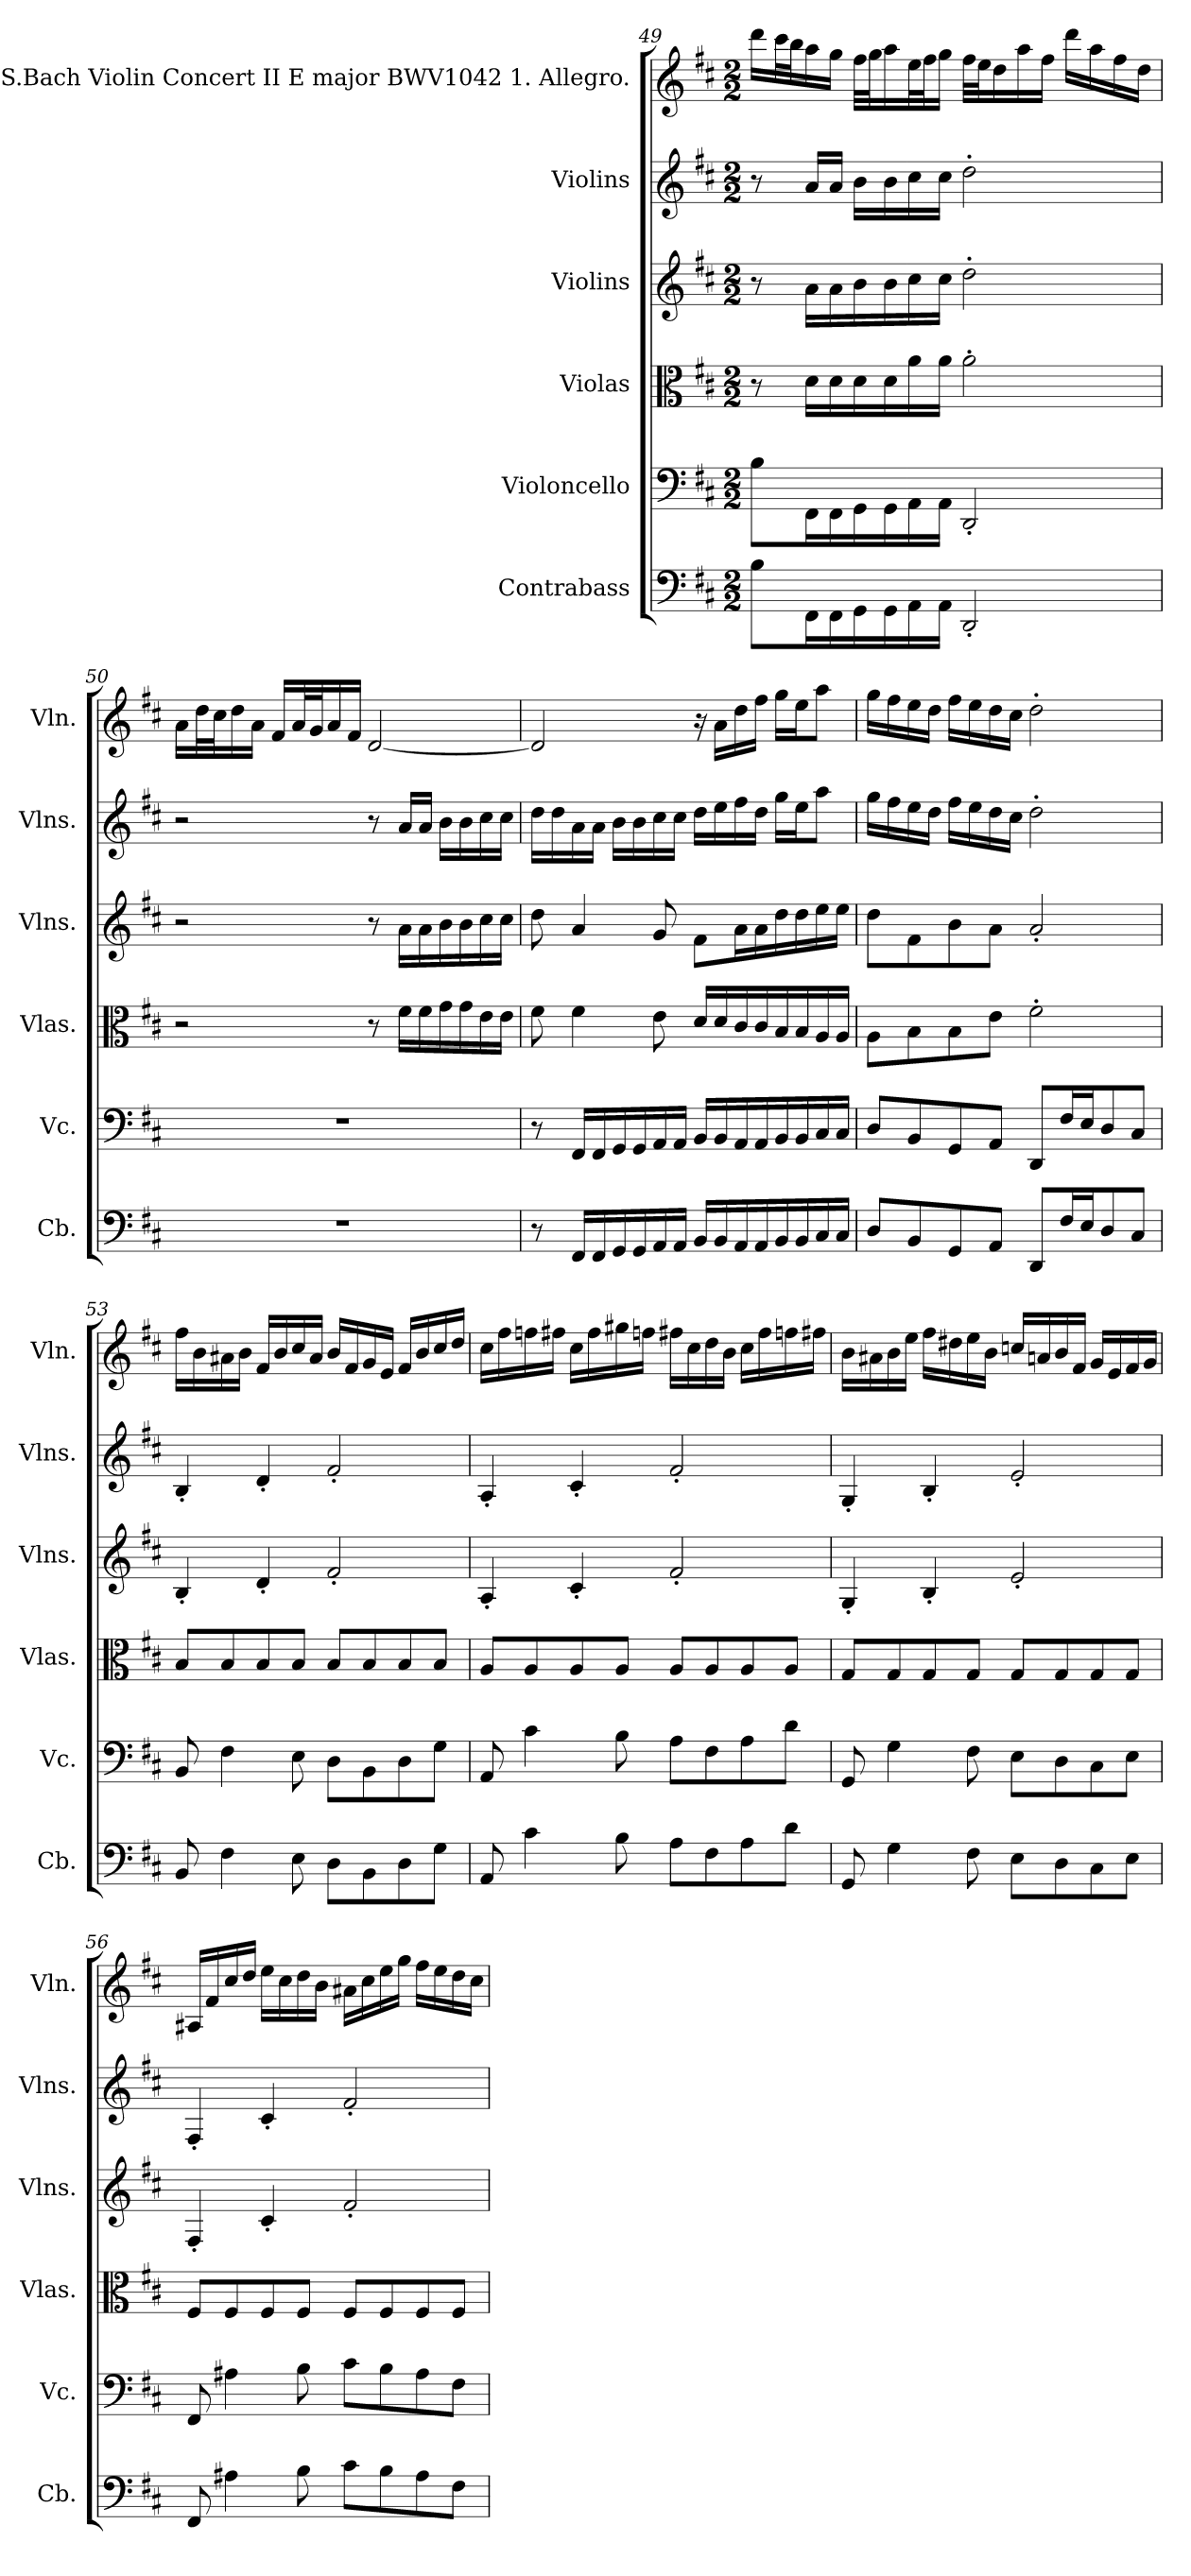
**kern	**kern	**kern	**kern	**kern	**kern
*part6	*part5	*part4	*part3	*part2	*part1
*staff6	*staff5	*staff4	*staff3	*staff2	*staff1
*I"Contrabass	*I"Violoncello	*I"Violas	*I"Violins	*I"Violins	*I"Violin, J.S.Bach Violin Concert II E major BWV1042 1. Allegro.
*I'Cb.	*I'Vc.	*I'Vlas.	*I'Vlns.	*I'Vlns.	*I'Vln.
*clefF4	*clefF4	*clefC3	*clefG2	*clefG2	*clefG2
*ITrd7c12	*	*	*	*	*
*k[f#c#]	*k[f#c#]	*k[f#c#]	*k[f#c#]	*k[f#c#]	*k[f#c#]
*M2/2	*M2/2	*M2/2	*M2/2	*M2/2	*M2/2
=49	=49	=49	=49	=49	=49
8BB\L	8B\L	8r	8r	8r	16ddd\LL
.	.	.	.	.	32ccc#\L
.	.	.	.	.	32bb\J
16FFF#\L	16FF#\L	16d\LL	16a\LL	16a/LL	16aa\
16FFF#\	16FF#\	16d\	16a\	16a/JJ	16gg\JJ
16GGG\	16GG\	16d\	16b\	16b\LL	32ff#\LLL
.	.	.	.	.	32gg\J
16GGG\	16GG\	16d\	16b\	16b\	16aa\
16AAA\	16AA\	16a\	16cc#\	16cc#\	32ee\L
.	.	.	.	.	32ff#\J
16AAA\JJ	16AA\JJ	16a\JJ	16cc#\JJ	16cc#\JJ	16gg\JJ
2DDD'/	2DD'/	2a'\	2dd'\	2dd'\	32ff#\LLL
.	.	.	.	.	32ee\J
.	.	.	.	.	16dd\
.	.	.	.	.	16aa\
.	.	.	.	.	16ff#\JJ
.	.	.	.	.	16ddd\LL
.	.	.	.	.	16aa\
.	.	.	.	.	16ff#\
.	.	.	.	.	16dd\JJ
!!LO:LB:g=z
=50	=50	=50	=50	=50	=50
1r	1r	2r	2r	2r	16a\LL
.	.	.	.	.	32dd\L
.	.	.	.	.	32cc#\J
.	.	.	.	.	16dd\
.	.	.	.	.	16a\JJ
.	.	.	.	.	16f#/LL
.	.	.	.	.	32a/L
.	.	.	.	.	32g/J
.	.	.	.	.	16a/
.	.	.	.	.	16f#/JJ
.	.	8r	8r	8r	[2d/
.	.	16f#\LL	16a\LL	16a/LL	.
.	.	16f#\	16a\	16a/JJ	.
.	.	16g\	16b\	16b\LL	.
.	.	16g\	16b\	16b\	.
.	.	16e\	16cc#\	16cc#\	.
.	.	16e\JJ	16cc#\JJ	16cc#\JJ	.
=51	=51	=51	=51	=51	=51
8r	8r	8f#\	8dd\	16dd\LL	2d/]
.	.	.	.	16dd\	.
16FFF#/LL	16FF#/LL	4f#\	4a/	16a\	.
16FFF#/	16FF#/	.	.	16a\JJ	.
16GGG/	16GG/	.	.	16b\LL	.
16GGG/	16GG/	.	.	16b\	.
16AAA/	16AA/	8e\	8g/	16cc#\	.
16AAA/JJ	16AA/JJ	.	.	16cc#\JJ	.
16BBB/LL	16BB/LL	16d/LL	8f#\L	16dd\LL	16r
16BBB/	16BB/	16d/	.	16ee\	16a\LL
16AAA/	16AA/	16c#/	16a\L	16ff#\	16dd\
16AAA/	16AA/	16c#/	16a\	16dd\JJ	16ff#\JJ
16BBB/	16BB/	16B/	16dd\	16gg\LL	16gg\LL
16BBB/	16BB/	16B/	16dd\	16ee\J	16ee\J
16CC#/	16C#/	16A/	16ee\	8aa\J	8aa\J
16CC#/JJ	16C#/JJ	16A/JJ	16ee\JJ	.	.
=52	=52	=52	=52	=52	=52
8DD/L	8D/L	8A\L	8dd\L	16gg\LL	16gg\LL
.	.	.	.	16ff#\	16ff#\
8BBB/	8BB/	8B\	8f#\	16ee\	16ee\
.	.	.	.	16dd\JJ	16dd\JJ
8GGG/	8GG/	8B\	8b\	16ff#\LL	16ff#\LL
.	.	.	.	16ee\	16ee\
8AAA/J	8AA/J	8e\J	8a\J	16dd\	16dd\
.	.	.	.	16cc#\JJ	16cc#\JJ
8DDD/L	8DD/L	2f#'\	2a'/	2dd'\	2dd'\
16FF#/L	16F#/L	.	.	.	.
16EE/J	16E/J	.	.	.	.
8DD/	8D/	.	.	.	.
8CC#/J	8C#/J	.	.	.	.
!!LO:LB:g=z
=53	=53	=53	=53	=53	=53
8BBB/	8BB/	8B/L	4B'/	4B'/	16ff#\LL
.	.	.	.	.	16b\
4FF#\	4F#\	8B/	.	.	16a#X\
.	.	.	.	.	16b\JJ
.	.	8B/	4d'/	4d'/	16f#/LL
.	.	.	.	.	16b/
8EE\	8E\	8B/J	.	.	16cc#/
.	.	.	.	.	16a#/JJ
8DD\L	8D\L	8B/L	2f#'/	2f#'/	16b/LL
.	.	.	.	.	16f#/
8BBB\	8BB\	8B/	.	.	16g/
.	.	.	.	.	16e/JJ
8DD\	8D\	8B/	.	.	16f#/LL
.	.	.	.	.	16b/
8GG\J	8G\J	8B/J	.	.	16cc#/
.	.	.	.	.	16dd/JJ
=54	=54	=54	=54	=54	=54
8AAA/	8AA/	8A/L	4A'/	4A'/	16cc#\LL
.	.	.	.	.	16ff#\
4C#\	4c#\	8A/	.	.	16ffn\
.	.	.	.	.	16ff#X\JJ
.	.	8A/	4c#'/	4c#'/	16cc#\LL
.	.	.	.	.	16ff#\
8BB\	8B\	8A/J	.	.	16gg#X\
.	.	.	.	.	16ffn\JJ
8AA\L	8A\L	8A/L	2f#'/	2f#'/	16ff#X\LL
.	.	.	.	.	16cc#\
8FF#\	8F#\	8A/	.	.	16dd\
.	.	.	.	.	16b\JJ
8AA\	8A\	8A/	.	.	16cc#\LL
.	.	.	.	.	16ff#\
8D\J	8d\J	8A/J	.	.	16ffn\
.	.	.	.	.	16ff#X\JJ
!!LO:PB:g=z
=55	=55	=55	=55	=55	=55
8GGG/	8GG/	8G/L	4G'/	4G'/	16b\LL
.	.	.	.	.	16a#X\
4GG\	4G\	8G/	.	.	16b\
.	.	.	.	.	16ee\JJ
.	.	8G/	4B'/	4B'/	16ff#\LL
.	.	.	.	.	16dd#X\
8FF#\	8F#\	8G/J	.	.	16ee\
.	.	.	.	.	16b\JJ
8EE\L	8E\L	8G/L	2e'/	2e'/	16ccn/LL
.	.	.	.	.	16an/
8DD\	8D\	8G/	.	.	16b/
.	.	.	.	.	16f#/JJ
8CC#\	8C#\	8G/	.	.	16g/LL
.	.	.	.	.	16e/
8EE\J	8E\J	8G/J	.	.	16f#/
.	.	.	.	.	16g/JJ
=56	=56	=56	=56	=56	=56
8FFF#/	8FF#/	8F#/L	4F#'/	4F#'/	16A#X/LL
.	.	.	.	.	16f#/
4AA#X\	4A#X\	8F#/	.	.	16cc#/
.	.	.	.	.	16dd/JJ
.	.	8F#/	4c#'/	4c#'/	16ee\LL
.	.	.	.	.	16cc#\
8BB\	8B\	8F#/J	.	.	16dd\
.	.	.	.	.	16b\JJ
8C#\L	8c#\L	8F#/L	2f#'/	2f#'/	16a#X\LL
.	.	.	.	.	16cc#\
8BB\	8B\	8F#/	.	.	16ee\
.	.	.	.	.	16gg\JJ
8AA#\	8A#\	8F#/	.	.	16ff#\LL
.	.	.	.	.	16ee\
8FF#\J	8F#\J	8F#/J	.	.	16dd\
.	.	.	.	.	16cc#\JJ
=	=	=	=	=	=
*-	*-	*-	*-	*-	*-
